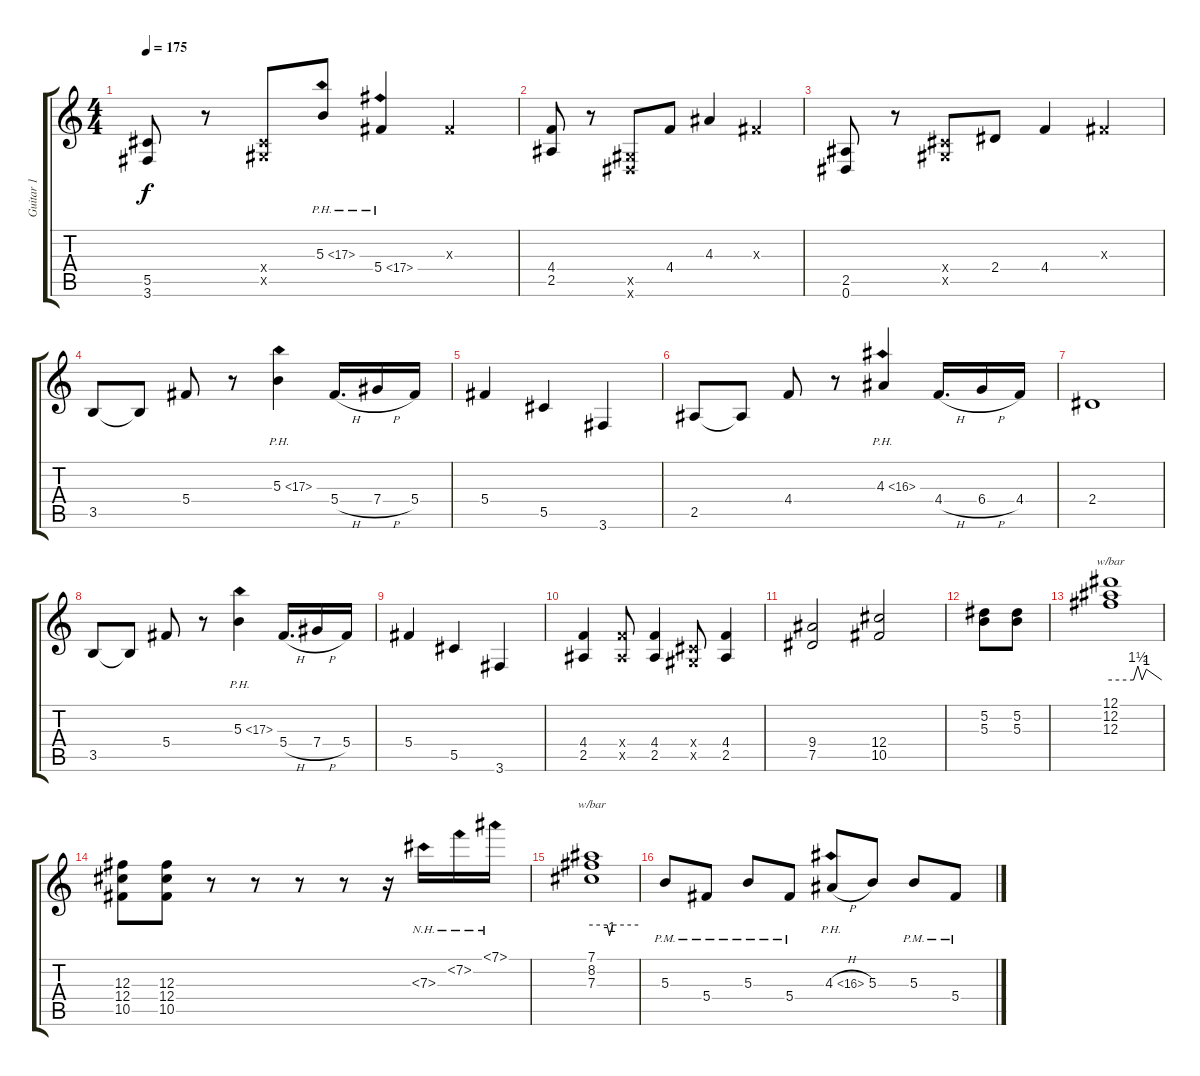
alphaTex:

\track ("Guitar 1" "Guitar 1") {instrument overdrivenguitar}
\staff {score tabs}
\tuning (Eb4 Bb3 Gb3 Db3 Ab2 Eb2) {hide}
\ts (4 4)
\tempo 175
\clef g2
\ks c
(5.5 3.6).8{dy f} r.8 (0.4{x} 0.5{x}).8 5.3{ph 12}.8 5.4{ph 12}.4 0.3{x}.4 |
(4.4 2.5).8 r.8 (0.5{x} 0.6{x}).8 4.4.8 4.3.4 0.3{x}.4 |
(2.5 0.6).8 r.8 (0.4{x} 0.5{x}).8 2.4.8 4.4.4 0.3{x}.4 |
3.5.8 3.5{t}.8 5.4.8 r.8 5.3{ph 12}.4 5.4{h}.16{d} 7.4{h}.16 5.4.16 |
5.4.4 5.5.4 3.6.4 |
2.5.8 2.5{t}.8 4.4.8 r.8 4.3{ph 12}.4 4.4{h}.16{d} 6.4{h}.16 4.4.16 |
2.4.1 |
3.5.8 3.5{t}.8 5.4.8 r.8 5.3{ph 12}.4 5.4{h}.16{d} 7.4{h}.16 5.4.16 |
5.4.4 5.5.4 3.6.4 |
(4.4 2.5).4 (4.4{x} 2.5{x}).8 (4.4 2.5).4 (0.4{x} 0.5{x}).8 (4.4 2.5).4 |
(9.4 7.5).2 (12.4 10.5).2 |
(5.2 5.3).8 (5.2 5.3).8 |
(12.1 12.2 12.3).1{tbe (custom default 0 0 27 0 32 6 37 0 42 4 60 0)} |
(12.3 12.4 10.5).8 (12.3 12.4 10.5).8 r.8 r.8 r.8 r.8 r.16 7.3{nh}.16 7.2{nh}.16 7.1{nh}.16 |
(7.1 8.2 7.3).1{tbe (custom default 0 0 20 0 23 -4 27 0 60 0)} |
5.3{pm}.8 5.4{pm}.8 5.3{pm}.8 5.4{pm}.8 4.3{ph 12 h}.8 5.3.8 5.3{pm}.8 5.4{pm}.8
